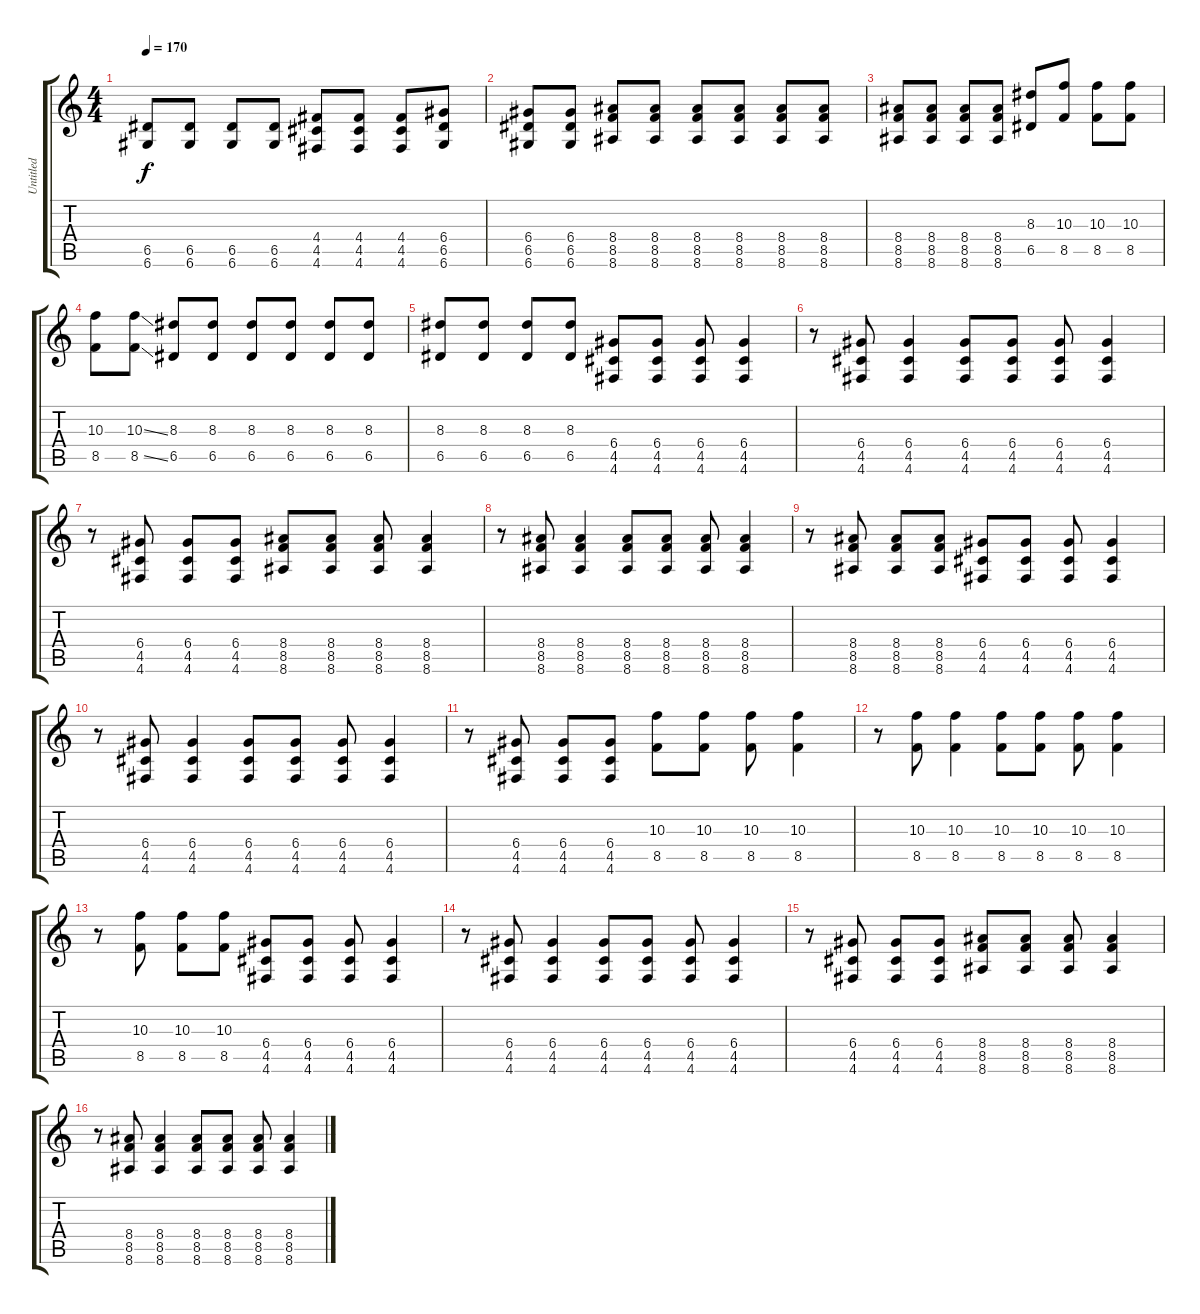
\track ("Untitled" "Untitled") {instrument distortionguitar}
\staff {score tabs}
\tuning (E4 B3 G3 D3 A2 D2) {hide}
\ts (4 4)
\tempo 170
\clef g2
\ks c
(6.5 6.6).8{dy f} (6.5 6.6).8 (6.5 6.6).8 (6.5 6.6).8 (4.4 4.5 4.6).8 (4.4 4.5 4.6).8 (4.4 4.5 4.6).8 (6.4 6.5 6.6).8 |
(6.4 6.5 6.6).8 (6.4 6.5 6.6).8 (8.4 8.5 8.6).8 (8.4 8.5 8.6).8 (8.4 8.5 8.6).8 (8.4 8.5 8.6).8 (8.4 8.5 8.6).8 (8.4 8.5 8.6).8 |
(8.4 8.5 8.6).8 (8.4 8.5 8.6).8 (8.4 8.5 8.6).8 (8.4 8.5 8.6).8 (8.3 6.5).8 (10.3 8.5).8 (10.3 8.5).8 (10.3 8.5).8 |
(10.3 8.5).8 (10.3{ss} 8.5{ss}).8 (8.3 6.5).8 (8.3 6.5).8 (8.3 6.5).8 (8.3 6.5).8 (8.3 6.5).8 (8.3 6.5).8 |
(8.3 6.5).8 (8.3 6.5).8 (8.3 6.5).8 (8.3 6.5).8 (6.4 4.5 4.6).8 (6.4 4.5 4.6).8 (6.4 4.5 4.6).8 (6.4 4.5 4.6).4 |
r.8 (6.4 4.5 4.6).8 (6.4 4.5 4.6).4 (6.4 4.5 4.6).8 (6.4 4.5 4.6).8 (6.4 4.5 4.6).8 (6.4 4.5 4.6).4 |
r.8 (6.4 4.5 4.6).8 (6.4 4.5 4.6).8 (6.4 4.5 4.6).8 (8.4 8.5 8.6).8 (8.4 8.5 8.6).8 (8.4 8.5 8.6).8 (8.4 8.5 8.6).4 |
r.8 (8.4 8.5 8.6).8 (8.4 8.5 8.6).4 (8.4 8.5 8.6).8 (8.4 8.5 8.6).8 (8.4 8.5 8.6).8 (8.4 8.5 8.6).4 |
r.8 (8.4 8.5 8.6).8 (8.4 8.5 8.6).8 (8.4 8.5 8.6).8 (6.4 4.5 4.6).8 (6.4 4.5 4.6).8 (6.4 4.5 4.6).8 (6.4 4.5 4.6).4 |
r.8 (6.4 4.5 4.6).8 (6.4 4.5 4.6).4 (6.4 4.5 4.6).8 (6.4 4.5 4.6).8 (6.4 4.5 4.6).8 (6.4 4.5 4.6).4 |
r.8 (6.4 4.5 4.6).8 (6.4 4.5 4.6).8 (6.4 4.5 4.6).8 (10.3 8.5).8 (10.3 8.5).8 (10.3 8.5).8 (10.3 8.5).4 |
r.8 (10.3 8.5).8 (10.3 8.5).4 (10.3 8.5).8 (10.3 8.5).8 (10.3 8.5).8 (10.3 8.5).4 |
r.8 (10.3 8.5).8 (10.3 8.5).8 (10.3 8.5).8 (6.4 4.5 4.6).8 (6.4 4.5 4.6).8 (6.4 4.5 4.6).8 (6.4 4.5 4.6).4 |
r.8 (6.4 4.5 4.6).8 (6.4 4.5 4.6).4 (6.4 4.5 4.6).8 (6.4 4.5 4.6).8 (6.4 4.5 4.6).8 (6.4 4.5 4.6).4 |
r.8 (6.4 4.5 4.6).8 (6.4 4.5 4.6).8 (6.4 4.5 4.6).8 (8.4 8.5 8.6).8 (8.4 8.5 8.6).8 (8.4 8.5 8.6).8 (8.4 8.5 8.6).4 |
r.8 (8.4 8.5 8.6).8 (8.4 8.5 8.6).4 (8.4 8.5 8.6).8 (8.4 8.5 8.6).8 (8.4 8.5 8.6).8 (8.4 8.5 8.6).4
